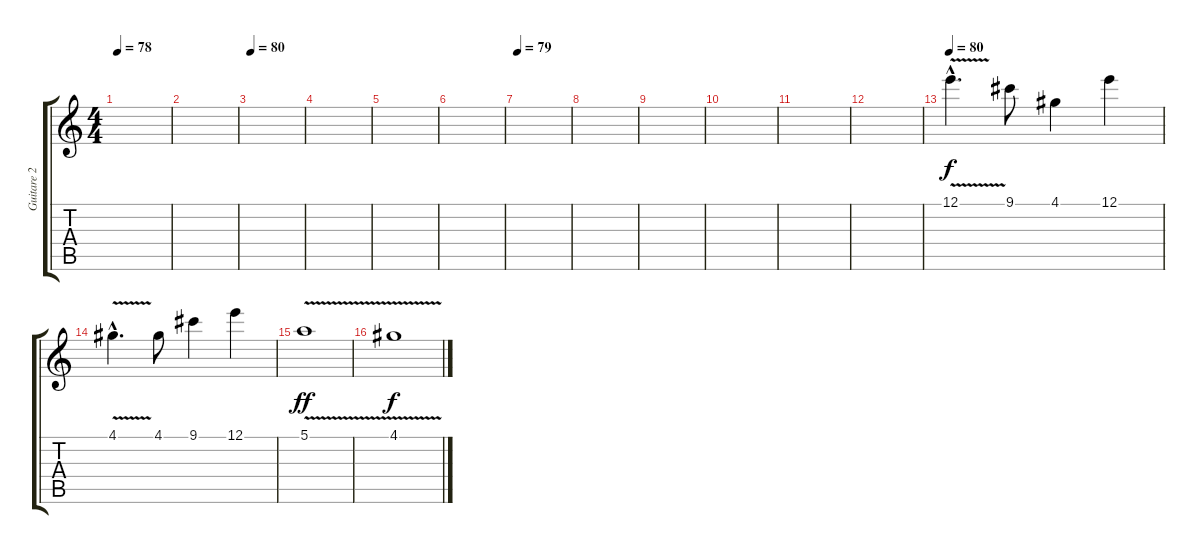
\track ("Guitare 2" "Guitare 2") {instrument electricguitarjazz}
\staff {score tabs}
\tuning (E4 B3 G3 D3 A2 E2) {hide}
\ts (4 4)
\tempo 78
\clef g2
\ks c
|
|
\tempo 80
|
|
|
|
\tempo 79
|
|
|
|
|
|
\tempo 80
12.1{v hac}.4{d} 9.1.8 4.1.4 12.1.4 |
4.1{v hac}.4{d} 4.1.8 9.1.4 12.1.4 |
5.1{v}.1{dy ff} |
4.1{v}.1{dy f}
